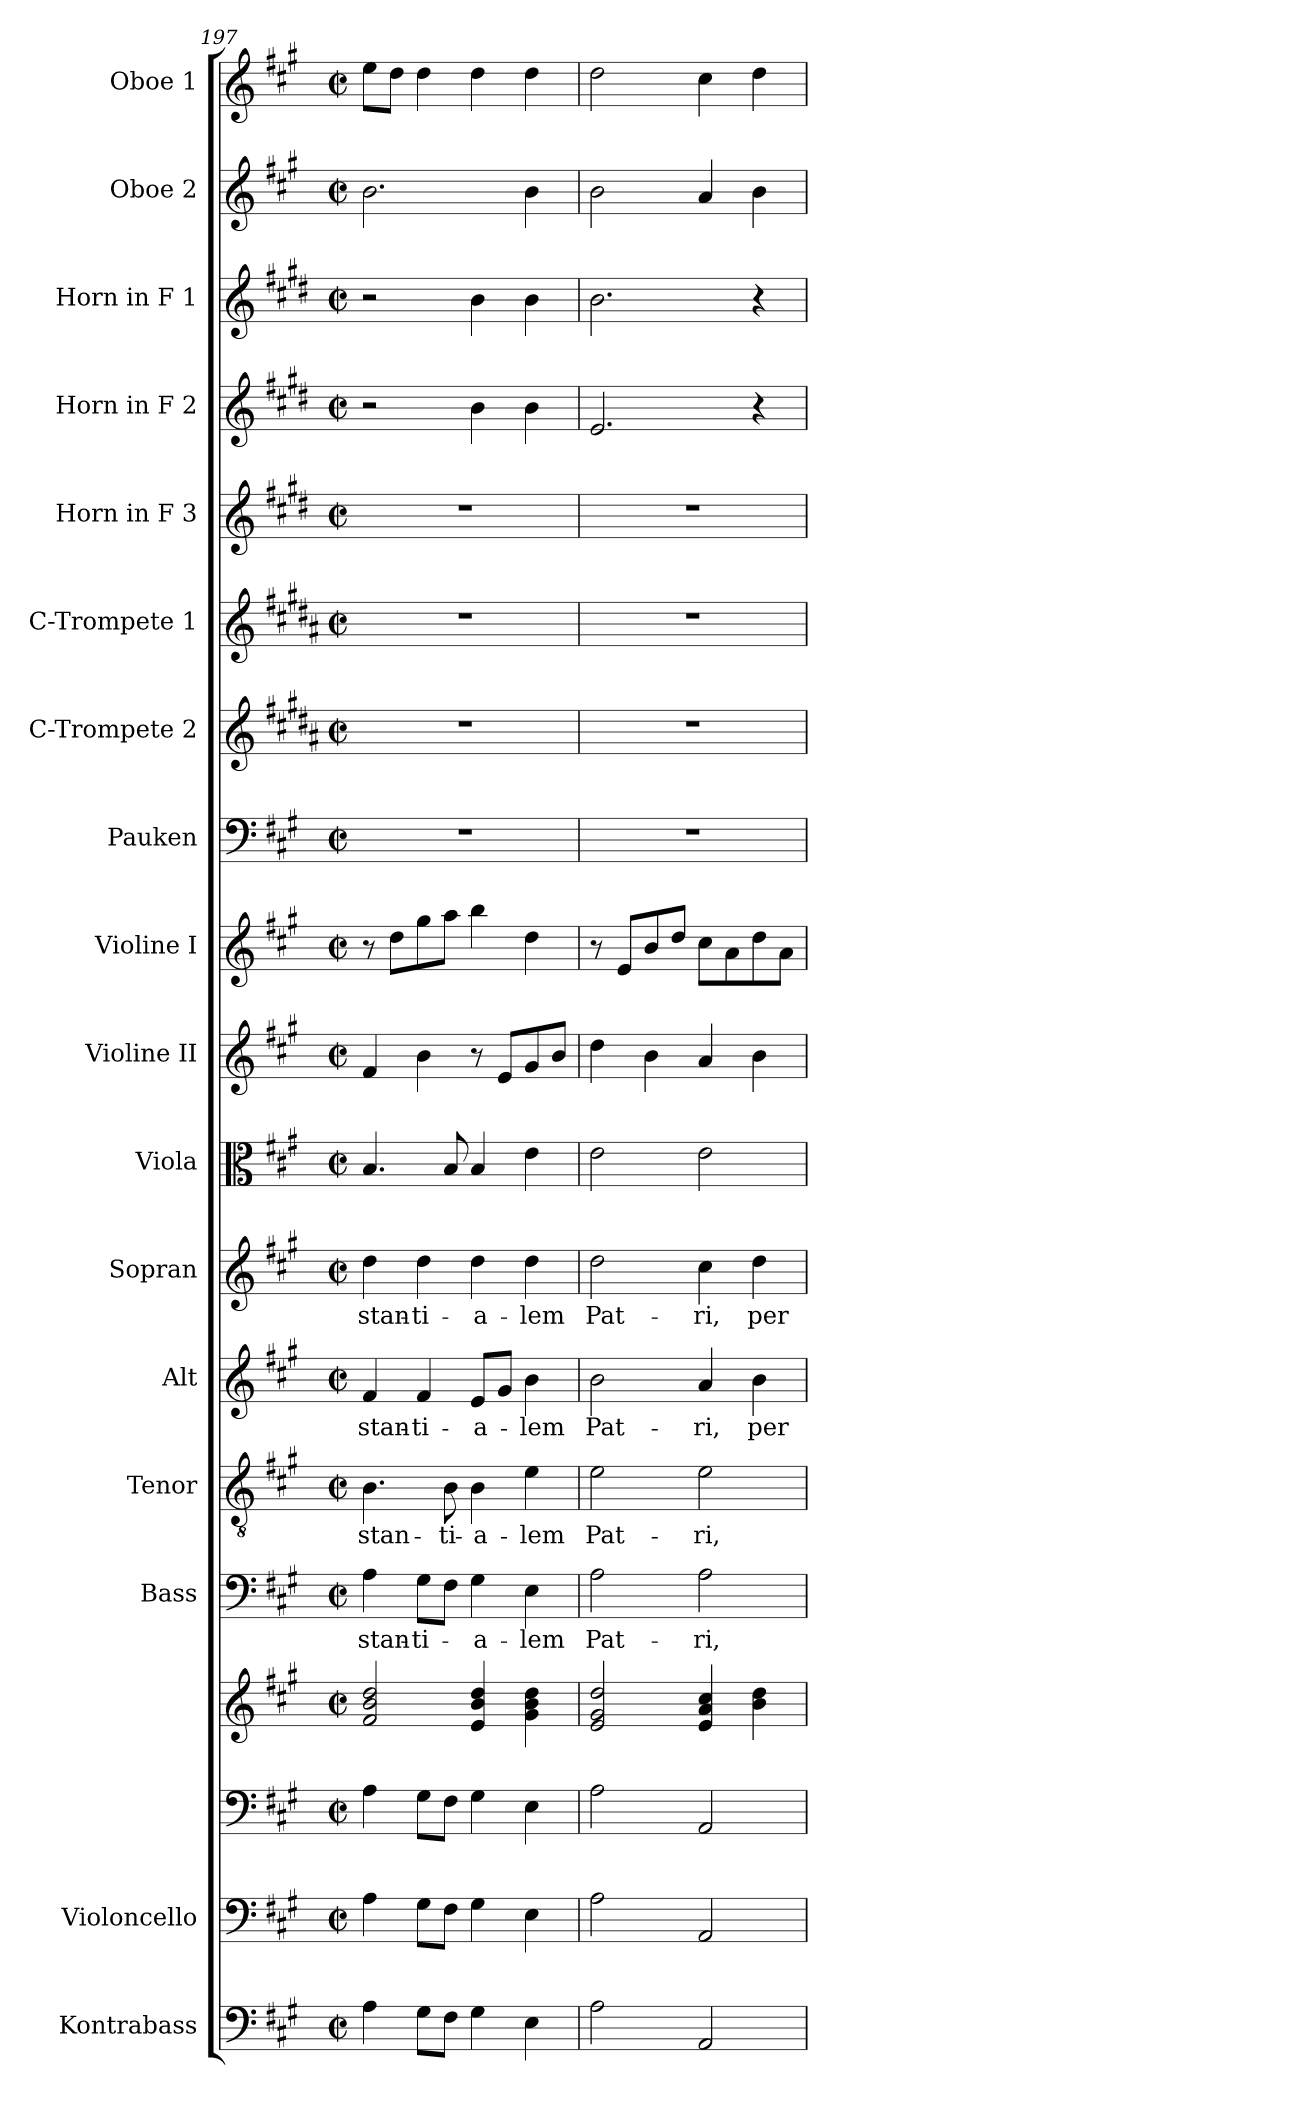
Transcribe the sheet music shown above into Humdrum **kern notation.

**kern	**kern	**kern	**kern	**kern	**text	**kern	**text	**kern	**text	**kern	**text	**kern	**kern	**kern	**kern	**kern	**kern	**kern	**kern	**kern	**kern	**kern
*part18	*part17	*part16	*part16	*part15	*part15	*part14	*part14	*part13	*part13	*part12	*part12	*part11	*part10	*part9	*part8	*part7	*part6	*part5	*part4	*part3	*part2	*part1
*staff19	*staff18	*staff17	*staff16	*staff15	*staff15	*staff14	*staff14	*staff13	*staff13	*staff12	*staff12	*staff11	*staff10	*staff9	*staff8	*staff7	*staff6	*staff5	*staff4	*staff3	*staff2	*staff1
*I"Kontrabass	*I"Violoncello	*	*	*I"Bass	*	*I"Tenor	*	*I"Alt	*	*I"Sopran	*	*I"Viola	*I"Violine II	*I"Violine I	*I"Pauken	*I"C-Trompete 2	*I"C-Trompete 1	*I"Horn in F 3	*I"Horn in F 2	*I"Horn in F 1	*I"Oboe 2	*I"Oboe 1
*I'Kb.	*I'Vc.	*	*	*I'B.	*	*I'T.	*	*I'A.	*	*I'S.	*	*I'Vla.	*I'Vl. II	*I'Vl. I	*I'Pk.	*I'C Trp. 2	*I'C Trp. 1	*	*	*	*I'Ob. 2	*I'Ob. 1
*clefF4	*clefF4	*clefF4	*clefG2	*clefF4	*	*clefGv2	*	*clefG2	*	*clefG2	*	*clefC3	*clefG2	*clefG2	*clefF4	*clefG2	*clefG2	*clefG2	*clefG2	*clefG2	*clefG2	*clefG2
*ITrd7c12	*	*	*	*	*	*	*	*	*	*	*	*	*	*	*	*ITrd1c2	*ITrd1c2	*ITrd4c7	*ITrd4c7	*ITrd4c7	*	*
*k[f#c#g#]	*k[f#c#g#]	*k[f#c#g#]	*k[f#c#g#]	*k[f#c#g#]	*	*k[f#c#g#]	*	*k[f#c#g#]	*	*k[f#c#g#]	*	*k[f#c#g#]	*k[f#c#g#]	*k[f#c#g#]	*k[f#c#g#]	*k[f#c#g#]	*k[f#c#g#]	*k[f#c#g#]	*k[f#c#g#]	*k[f#c#g#]	*k[f#c#g#]	*k[f#c#g#]
*A:	*A:	*A:	*A:	*A:	*	*A:	*	*A:	*	*A:	*	*A:	*A:	*A:	*A:	*A:	*A:	*A:	*A:	*A:	*A:	*A:
*M2/2	*M2/2	*M2/2	*M2/2	*M2/2	*	*M2/2	*	*M2/2	*	*M2/2	*	*M2/2	*M2/2	*M2/2	*M2/2	*M2/2	*M2/2	*M2/2	*M2/2	*M2/2	*M2/2	*M2/2
*met(c|)	*met(c|)	*met(c|)	*met(c|)	*met(c|)	*	*met(c|)	*	*met(c|)	*	*met(c|)	*	*met(c|)	*met(c|)	*met(c|)	*met(c|)	*met(c|)	*met(c|)	*met(c|)	*met(c|)	*met(c|)	*met(c|)	*met(c|)
=197	=197	=197	=197	=197	=197	=197	=197	=197	=197	=197	=197	=197	=197	=197	=197	=197	=197	=197	=197	=197	=197	=197
!	!	!	!	!	!LO:LY:b	!	!LO:LY:b	!	!LO:LY:b	!	!LO:LY:b	!	!	!	!	!	!	!	!	!	!	!
4AA\	4A\	4A\	2f#/ 2b/ 2dd/	4A\	-stan-	4.B\	-stan-	4f#/	-stan-	4dd\	-stan-	4.B/	4f#/	8r	1r	1r	1r	1r	2r	2r	2.b\	8ee\L
.	.	.	.	.	.	.	.	.	.	.	.	.	.	8dd\L	.	.	.	.	.	.	.	8dd\J
!	!	!	!	!	!LO:LY:b	!	!	!	!LO:LY:b	!	!LO:LY:b	!	!	!	!	!	!	!	!	!	!	!
8GG#\L	8G#\L	8G#\L	.	8G#\L	-ti-	.	.	4f#/	-ti-	4dd\	-ti-	.	4b\	8gg#\	.	.	.	.	.	.	.	4dd\
!	!	!	!	!	!	!	!LO:LY:b	!	!	!	!	!	!	!	!	!	!	!	!	!	!	!
8FF#\J	8F#\J	8F#\J	.	8F#\J	.	8B\	-ti-	.	.	.	.	8B/	.	8aa\J	.	.	.	.	.	.	.	.
!	!	!	!	!	!LO:LY:b	!	!LO:LY:b	!	!LO:LY:b	!	!LO:LY:b	!	!	!	!	!	!	!	!	!	!	!
4GG#\	4G#\	4G#\	4e/ 4b/ 4dd/	4G#\	-a-	4B\	-a-	8e/L	-a-	4dd\	-a-	4B/	8r	4bb\	.	.	.	.	4e\	4e\	.	4dd\
.	.	.	.	.	.	.	.	8g#/J	.	.	.	.	8e/L	.	.	.	.	.	.	.	.	.
!	!	!	!	!	!LO:LY:b	!	!LO:LY:b	!	!LO:LY:b	!	!LO:LY:b	!	!	!	!	!	!	!	!	!	!	!
4EE\	4E\	4E\	4g#\ 4b\ 4dd\	4E\	-lem	4e\	-lem	4b\	-lem	4dd\	-lem	4e\	8g#/	4dd\	.	.	.	.	4e\	4e\	4b\	4dd\
.	.	.	.	.	.	.	.	.	.	.	.	.	8b/J	.	.	.	.	.	.	.	.	.
=198	=198	=198	=198	=198	=198	=198	=198	=198	=198	=198	=198	=198	=198	=198	=198	=198	=198	=198	=198	=198	=198	=198
!	!	!	!	!	!LO:LY:b	!	!LO:LY:b	!	!LO:LY:b	!	!LO:LY:b	!	!	!	!	!	!	!	!	!	!	!
2AA\	2A\	2A\	2e/ 2g#/ 2dd/	2A\	Pat-	2e\	Pat-	2b\	Pat-	2dd\	Pat-	2e\	4dd\	8r	1r	1r	1r	1r	2.A/	2.e\	2b\	2dd\
.	.	.	.	.	.	.	.	.	.	.	.	.	.	8e/L	.	.	.	.	.	.	.	.
.	.	.	.	.	.	.	.	.	.	.	.	.	4b\	8b/	.	.	.	.	.	.	.	.
.	.	.	.	.	.	.	.	.	.	.	.	.	.	8dd/J	.	.	.	.	.	.	.	.
!	!	!	!	!	!LO:LY:b	!	!LO:LY:b	!	!LO:LY:b	!	!LO:LY:b	!	!	!	!	!	!	!	!	!	!	!
2AAA/	2AA/	2AA/	4e/ 4a/ 4cc#/	2A\	-ri,	2e\	-ri,	4a/	-ri,	4cc#\	-ri,	2e\	4a/	8cc#\L	.	.	.	.	.	.	4a/	4cc#\
.	.	.	.	.	.	.	.	.	.	.	.	.	.	8a\	.	.	.	.	.	.	.	.
!	!	!	!	!	!	!	!	!	!LO:LY:b	!	!LO:LY:b	!	!	!	!	!	!	!	!	!	!	!
.	.	.	4b\ 4dd\	.	.	.	.	4b\	per	4dd\	per	.	4b\	8dd\	.	.	.	.	4r	4r	4b\	4dd\
.	.	.	.	.	.	.	.	.	.	.	.	.	.	8a\J	.	.	.	.	.	.	.	.
=	=	=	=	=	=	=	=	=	=	=	=	=	=	=	=	=	=	=	=	=	=	=
*-	*-	*-	*-	*-	*-	*-	*-	*-	*-	*-	*-	*-	*-	*-	*-	*-	*-	*-	*-	*-	*-	*-
